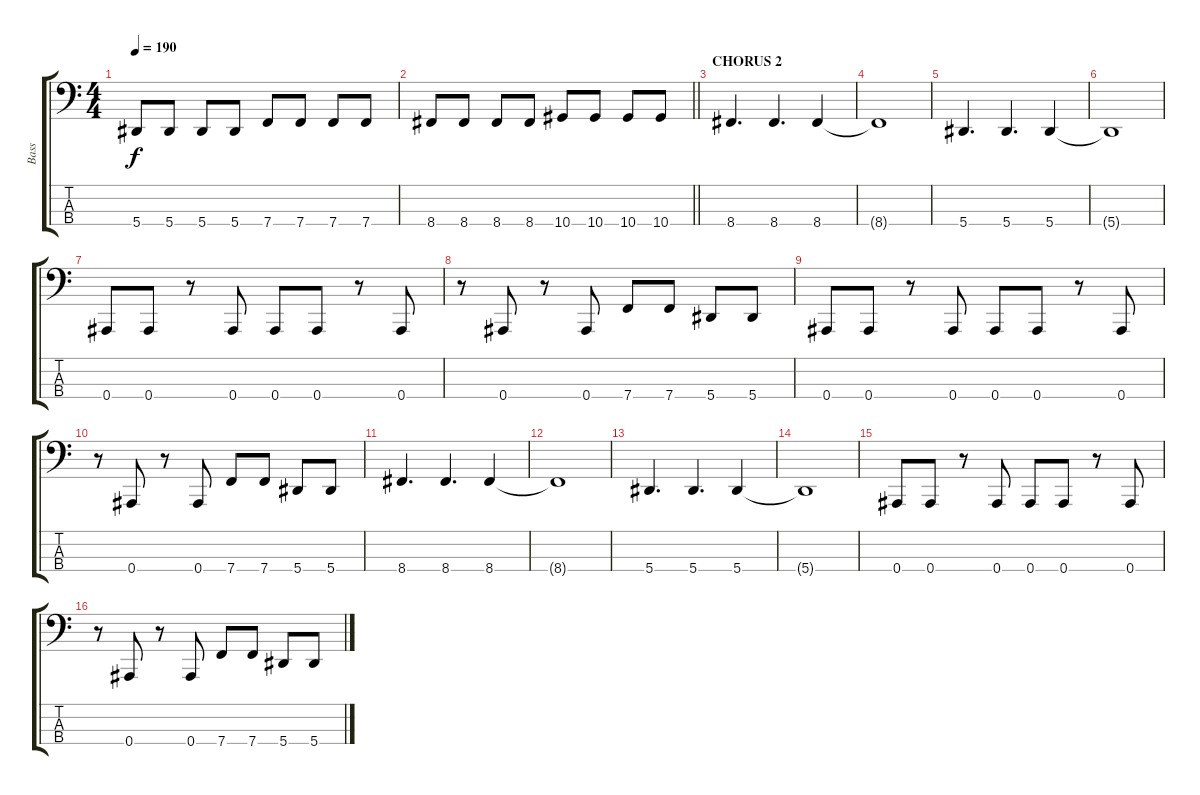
\track ("Bass" "Bass") {instrument electricbassfinger}
\staff {score tabs}
\tuning (Eb2 Bb1 F1 Bb0) {hide}
\ts (4 4)
\tempo 190
\clef f4
\ks c
5.4.8{dy f} 5.4.8 5.4.8 5.4.8 7.4.8 7.4.8 7.4.8 7.4.8 |
\barLineRight lightlight
8.4.8 8.4.8 8.4.8 8.4.8 10.4.8 10.4.8 10.4.8 10.4.8 |
\section ("" "CHORUS 2")
8.4.4{d} 8.4.4{d} 8.4.4 |
8.4{t}.1 |
5.4.4{d} 5.4.4{d} 5.4.4 |
5.4{t}.1 |
0.4.8 0.4.8 r.8 0.4.8 0.4.8 0.4.8 r.8 0.4.8 |
r.8 0.4.8 r.8 0.4.8 7.4.8 7.4.8 5.4.8 5.4.8 |
0.4.8 0.4.8 r.8 0.4.8 0.4.8 0.4.8 r.8 0.4.8 |
r.8 0.4.8 r.8 0.4.8 7.4.8 7.4.8 5.4.8 5.4.8 |
8.4.4{d} 8.4.4{d} 8.4.4 |
8.4{t}.1 |
5.4.4{d} 5.4.4{d} 5.4.4 |
5.4{t}.1 |
0.4.8 0.4.8 r.8 0.4.8 0.4.8 0.4.8 r.8 0.4.8 |
r.8 0.4.8 r.8 0.4.8 7.4.8 7.4.8 5.4.8 5.4.8
